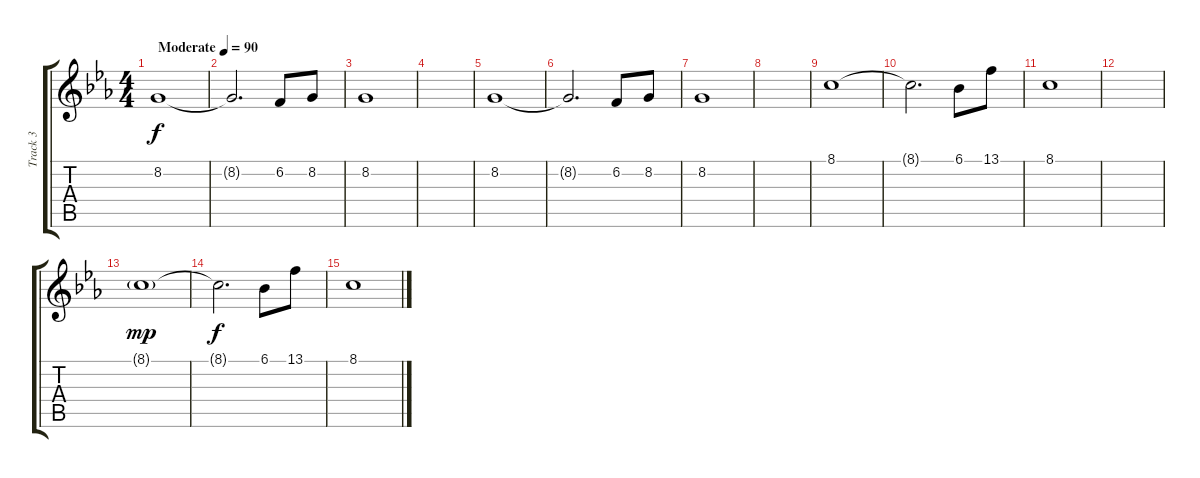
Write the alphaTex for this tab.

\track ("Track 3" "Track 3") {instrument pizzicatostrings}
\staff {score tabs}
\tuning (E4 B3 G3 D3 A2 E2) {hide}
\ts (4 4)
\tempo (90 "Moderate")
\clef g2
\ks cminor
8.2.1{dy f instrument pizzicatostrings} |
8.2{t}.2{d} 6.2.8 8.2.8 |
8.2.1 |
|
8.2.1 |
8.2{t}.2{d} 6.2.8 8.2.8 |
8.2.1 |
|
8.1.1 |
8.1{t}.2{d} 6.1.8 13.1.8 |
8.1.1 |
|
8.1{g}.1{dy mp} |
8.1{t}.2{d dy f} 6.1.8 13.1.8 |
8.1.1
